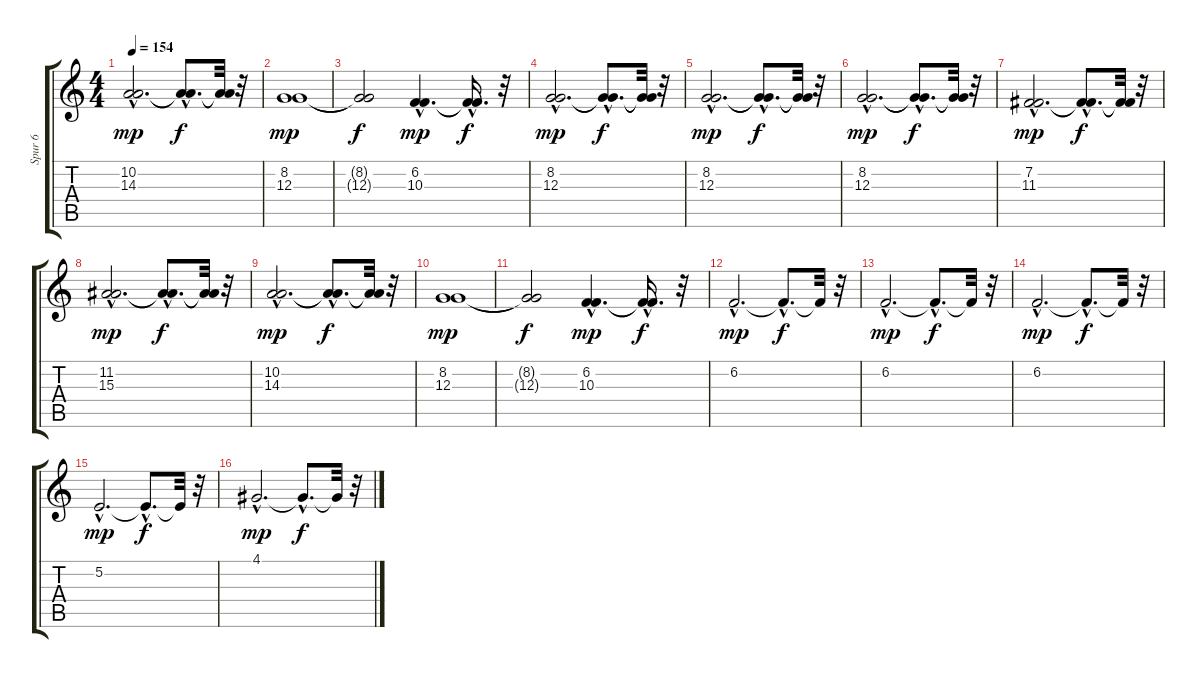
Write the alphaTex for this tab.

\track ("Spur 6" "Spur 6") {instrument acousticgrandpiano}
\staff {score tabs}
\tuning (E4 B3 G3 D3 A2 E2) {hide}
\ts (4 4)
\tempo 154
\clef g2
\ks c
(10.2{hac} 14.3{hac}).2{d dy mp} (10.2{hac t} 14.3{hac t}).8{d dy f} (10.2{t} 14.3{t}).32 r.32 |
(8.2 12.3).1{dy mp} |
(8.2{t} 12.3{t}).2{dy f} (6.2{hac} 10.3{hac}).4{d dy mp} (6.2{hac t} 10.3{hac t}).16{d dy f} r.32 |
(8.2{hac} 12.3{hac}).2{d dy mp} (8.2{hac t} 12.3{hac t}).8{d dy f} (8.2{t} 12.3{t}).32 r.32 |
(8.2{hac} 12.3{hac}).2{d dy mp} (8.2{hac t} 12.3{hac t}).8{d dy f} (8.2{t} 12.3{t}).32 r.32 |
(8.2{hac} 12.3{hac}).2{d dy mp} (8.2{hac t} 12.3{hac t}).8{d dy f} (8.2{t} 12.3{t}).32 r.32 |
(7.2{hac} 11.3{hac}).2{d dy mp} (7.2{hac t} 11.3{hac t}).8{d dy f} (7.2{t} 11.3{t}).32 r.32 |
(11.2{hac} 15.3{hac}).2{d dy mp} (11.2{hac t} 15.3{hac t}).8{d dy f} (11.2{t} 15.3{t}).32 r.32 |
(10.2{hac} 14.3{hac}).2{d dy mp} (10.2{hac t} 14.3{hac t}).8{d dy f} (10.2{t} 14.3{t}).32 r.32 |
(8.2 12.3).1{dy mp} |
(8.2{t} 12.3{t}).2{dy f} (6.2{hac} 10.3{hac}).4{d dy mp} (6.2{hac t} 10.3{hac t}).16{d dy f} r.32 |
6.2{hac}.2{d dy mp} 6.2{hac t}.8{d dy f} 6.2{t}.32 r.32 |
6.2{hac}.2{d dy mp} 6.2{hac t}.8{d dy f} 6.2{t}.32 r.32 |
6.2{hac}.2{d dy mp} 6.2{hac t}.8{d dy f} 6.2{t}.32 r.32 |
5.2{hac}.2{d dy mp} 5.2{hac t}.8{d dy f} 5.2{t}.32 r.32 |
4.1{hac}.2{d dy mp} 4.1{hac t}.8{d dy f} 4.1{t}.32 r.32
